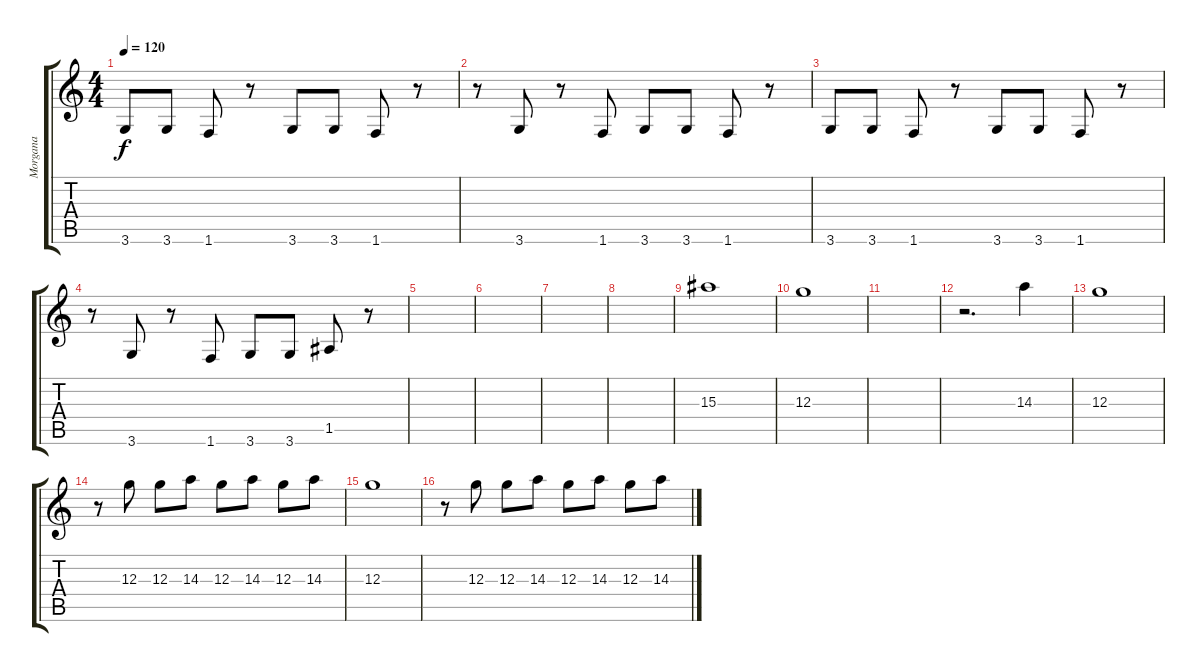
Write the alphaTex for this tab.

\track ("Morgana" "Morgana") {instrument overdrivenguitar}
\staff {score tabs}
\tuning (E4 B3 G3 D3 A2 E2) {hide}
\ts (4 4)
\tempo 120
\clef g2
\ks c
3.6.8{dy f} 3.6.8 1.6.8 r.8 3.6.8 3.6.8 1.6.8 r.8 |
r.8 3.6.8 r.8 1.6.8 3.6.8 3.6.8 1.6.8 r.8 |
3.6.8 3.6.8 1.6.8 r.8 3.6.8 3.6.8 1.6.8 r.8 |
r.8 3.6.8 r.8 1.6.8 3.6.8 3.6.8 1.5.8 r.8 |
|
|
|
|
15.3.1 |
12.3.1 |
|
r.2{d} 14.3.4 |
12.3.1 |
r.8 12.3.8 12.3.8 14.3.8 12.3.8 14.3.8 12.3.8 14.3.8 |
12.3.1 |
r.8 12.3.8 12.3.8 14.3.8 12.3.8 14.3.8 12.3.8 14.3.8
